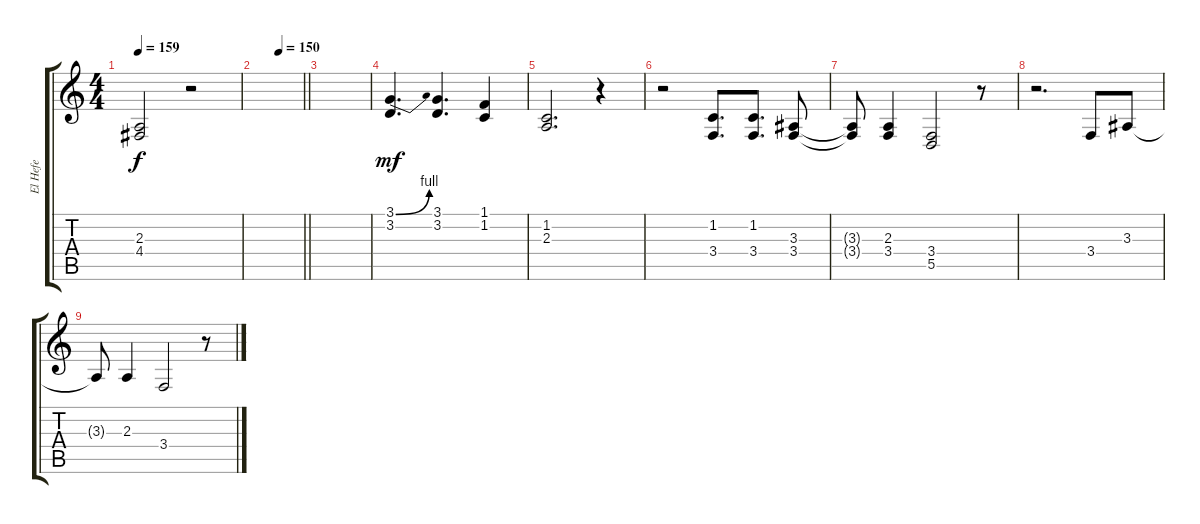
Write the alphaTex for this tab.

\track ("El Hefe" "El Hefe") {instrument tenorsax}
\staff {score tabs}
\tuning (E4 B3 G3 D3 A2 E2) {hide}
\ts (4 4)
\tempo 159
\clef g2
\ks c
(2.3{t} 4.4{t}).2{dy f} r.2 |
\tempo (150 0.49947916666666664)
\barLineRight lightlight
|
\section ("" "")
|
(3.1{be (bend 0 0 60 4)} 3.2).4{d dy mf} (3.1 3.2).4{d} (1.1 1.2).4 |
(1.2 2.3).2{d} r.4 |
r.2 (1.2 3.4).8{d} (1.2 3.4).8{d} (3.3 3.4).8 |
(3.3{t} 3.4{t}).8 (2.3 3.4).4 (3.4 5.5).2 r.8 |
r.2{d} 3.4.8 3.3.8 |
3.3{t}.8 2.3.4 3.4.2 r.8
